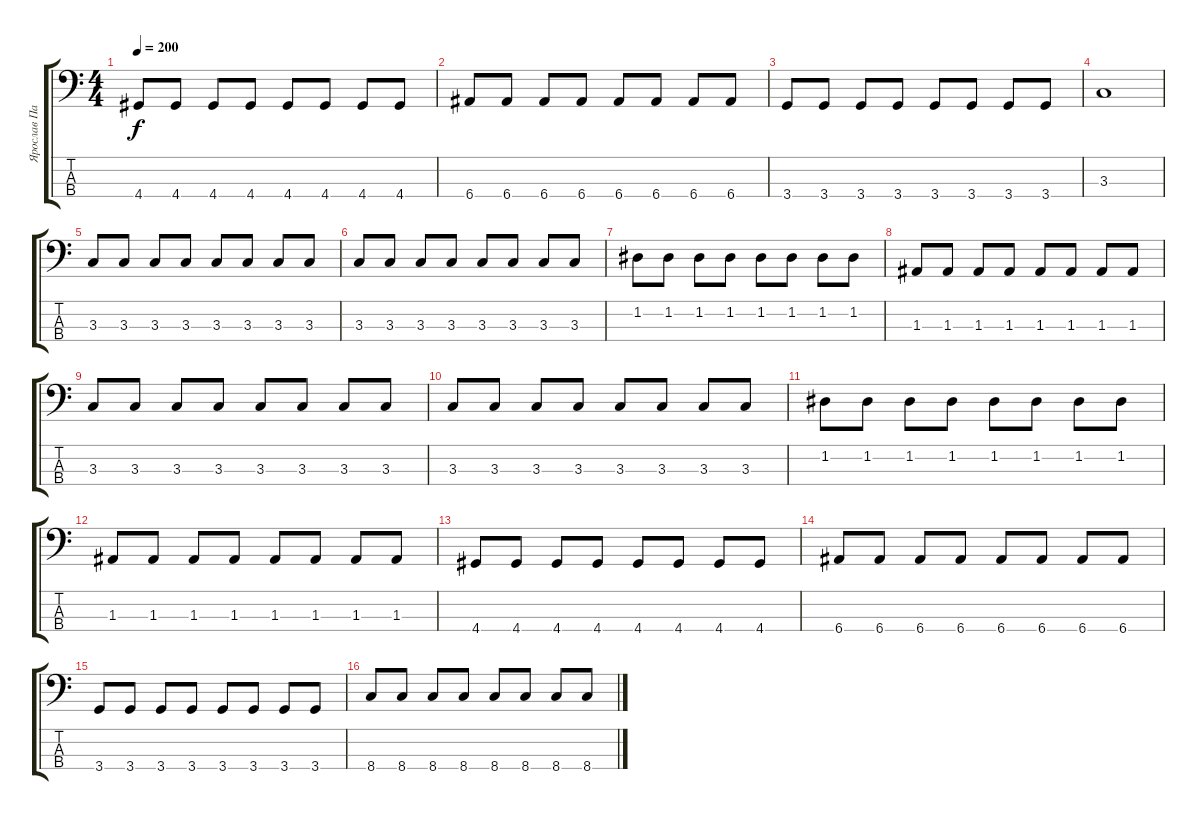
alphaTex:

\track ("Ярослав Пастухов" "Ярослав Па") {instrument electricbassfinger}
\staff {score tabs}
\tuning (G2 D2 A1 E1) {hide}
\ts (4 4)
\tempo 200
\clef f4
\ks c
4.4.8{dy f} 4.4.8 4.4.8 4.4.8 4.4.8 4.4.8 4.4.8 4.4.8 |
6.4.8 6.4.8 6.4.8 6.4.8 6.4.8 6.4.8 6.4.8 6.4.8 |
3.4.8 3.4.8 3.4.8 3.4.8 3.4.8 3.4.8 3.4.8 3.4.8 |
3.3.1 |
3.3.8 3.3.8 3.3.8 3.3.8 3.3.8 3.3.8 3.3.8 3.3.8 |
3.3.8 3.3.8 3.3.8 3.3.8 3.3.8 3.3.8 3.3.8 3.3.8 |
1.2.8 1.2.8 1.2.8 1.2.8 1.2.8 1.2.8 1.2.8 1.2.8 |
1.3.8 1.3.8 1.3.8 1.3.8 1.3.8 1.3.8 1.3.8 1.3.8 |
3.3.8 3.3.8 3.3.8 3.3.8 3.3.8 3.3.8 3.3.8 3.3.8 |
3.3.8 3.3.8 3.3.8 3.3.8 3.3.8 3.3.8 3.3.8 3.3.8 |
1.2.8 1.2.8 1.2.8 1.2.8 1.2.8 1.2.8 1.2.8 1.2.8 |
1.3.8 1.3.8 1.3.8 1.3.8 1.3.8 1.3.8 1.3.8 1.3.8 |
4.4.8 4.4.8 4.4.8 4.4.8 4.4.8 4.4.8 4.4.8 4.4.8 |
6.4.8 6.4.8 6.4.8 6.4.8 6.4.8 6.4.8 6.4.8 6.4.8 |
3.4.8 3.4.8 3.4.8 3.4.8 3.4.8 3.4.8 3.4.8 3.4.8 |
8.4.8 8.4.8 8.4.8 8.4.8 8.4.8 8.4.8 8.4.8 8.4.8
